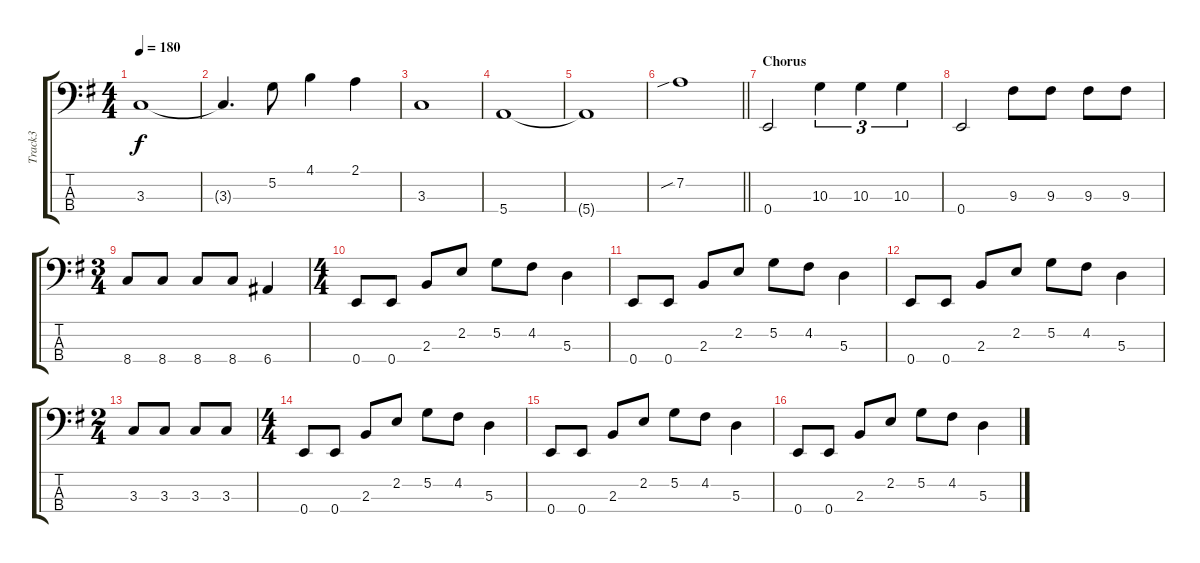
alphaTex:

\track ("Track3" "Track3") {instrument electricbassfinger}
\staff {score tabs}
\tuning (G2 D2 A1 E1) {hide}
\ts (4 4)
\tempo 180
\clef f4
\ks g
3.3.1{dy f} |
3.3{t}.4{d} 5.2.8 4.1.4 2.1.4 |
3.3.1 |
5.4.1 |
5.4{t}.1 |
\barLineRight lightlight
7.2{sib}.1 |
\section ("" "Chorus")
0.4.2 10.3.4{tu (3 2)} 10.3.4{tu (3 2)} 10.3.4{tu (3 2)} |
0.4.2 9.3.8 9.3.8 9.3.8 9.3.8 |
\ts (3 4)
8.4.8 8.4.8 8.4.8 8.4.8 6.4.4 |
\ts (4 4)
0.4.8 0.4.8 2.3.8 2.2.8 5.2.8 4.2.8 5.3.4 |
0.4.8 0.4.8 2.3.8 2.2.8 5.2.8 4.2.8 5.3.4 |
0.4.8 0.4.8 2.3.8 2.2.8 5.2.8 4.2.8 5.3.4 |
\ts (2 4)
3.3.8 3.3.8 3.3.8 3.3.8 |
\ts (4 4)
0.4.8 0.4.8 2.3.8 2.2.8 5.2.8 4.2.8 5.3.4 |
0.4.8 0.4.8 2.3.8 2.2.8 5.2.8 4.2.8 5.3.4 |
0.4.8 0.4.8 2.3.8 2.2.8 5.2.8 4.2.8 5.3.4
